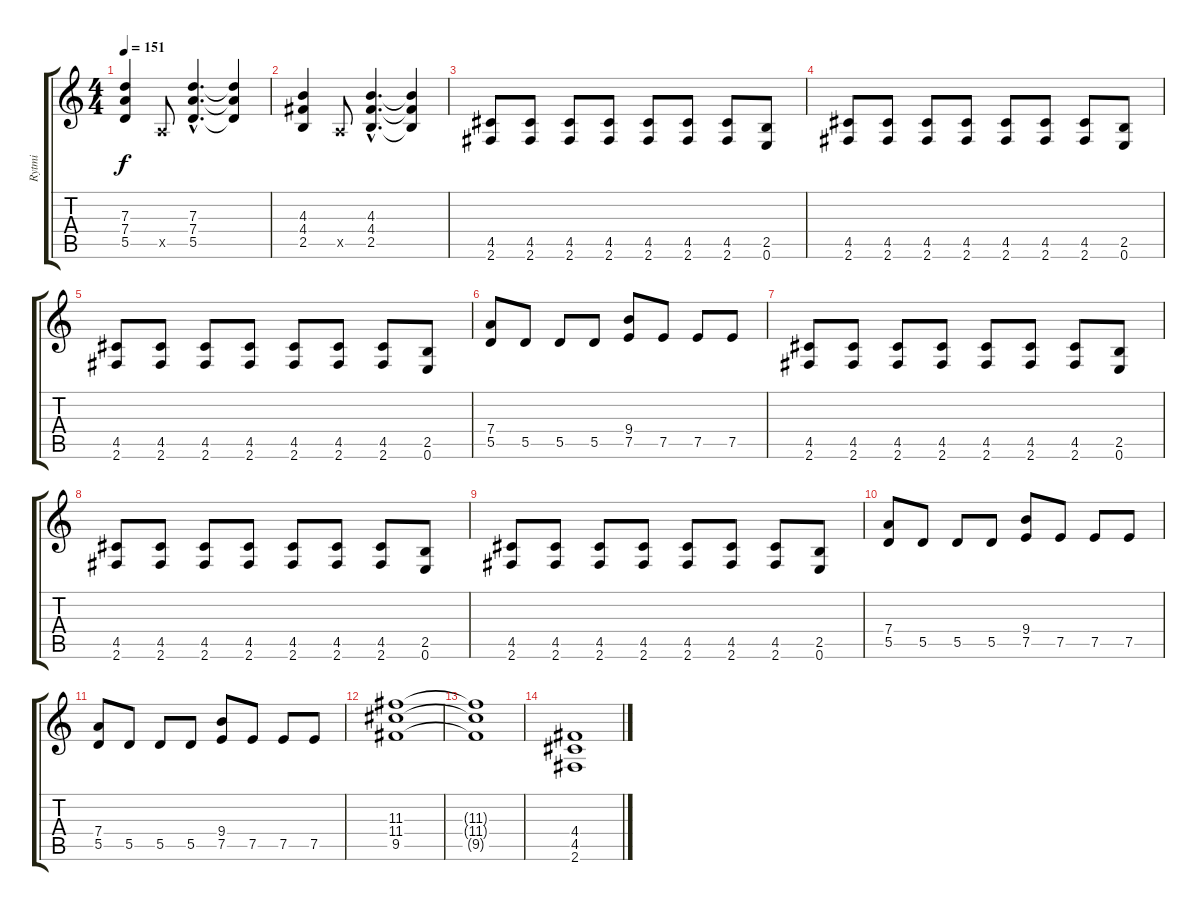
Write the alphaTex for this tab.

\track ("Rytmi" "Rytmi") {instrument distortionguitar}
\staff {score tabs}
\tuning (E4 B3 G3 D3 A2 E2) {hide}
\ts (4 4)
\tempo 151
\clef g2
\ks c
(7.3 7.4 5.5).4{dy f} 0.5{x}.8 (7.3{hac} 7.4{hac} 5.5{hac}).4{d} (7.3{t} 7.4{t} 5.5{t}).4 |
(4.3 4.4 2.5).4 0.5{x}.8 (4.3{hac} 4.4{hac} 2.5{hac}).4{d} (4.3{t} 4.4{t} 2.5{t}).4 |
(4.5 2.6).8 (4.5 2.6).8 (4.5 2.6).8 (4.5 2.6).8 (4.5 2.6).8 (4.5 2.6).8 (4.5 2.6).8 (2.5 0.6).8 |
(4.5 2.6).8 (4.5 2.6).8 (4.5 2.6).8 (4.5 2.6).8 (4.5 2.6).8 (4.5 2.6).8 (4.5 2.6).8 (2.5 0.6).8 |
(4.5 2.6).8 (4.5 2.6).8 (4.5 2.6).8 (4.5 2.6).8 (4.5 2.6).8 (4.5 2.6).8 (4.5 2.6).8 (2.5 0.6).8 |
(7.4 5.5).8 5.5.8 5.5.8 5.5.8 (9.4 7.5).8 7.5.8 7.5.8 7.5.8 |
(4.5 2.6).8 (4.5 2.6).8 (4.5 2.6).8 (4.5 2.6).8 (4.5 2.6).8 (4.5 2.6).8 (4.5 2.6).8 (2.5 0.6).8 |
(4.5 2.6).8 (4.5 2.6).8 (4.5 2.6).8 (4.5 2.6).8 (4.5 2.6).8 (4.5 2.6).8 (4.5 2.6).8 (2.5 0.6).8 |
(4.5 2.6).8 (4.5 2.6).8 (4.5 2.6).8 (4.5 2.6).8 (4.5 2.6).8 (4.5 2.6).8 (4.5 2.6).8 (2.5 0.6).8 |
(7.4 5.5).8 5.5.8 5.5.8 5.5.8 (9.4 7.5).8 7.5.8 7.5.8 7.5.8 |
(7.4 5.5).8 5.5.8 5.5.8 5.5.8 (9.4 7.5).8 7.5.8 7.5.8 7.5.8 |
(11.3 11.4 9.5).1 |
(11.3{t} 11.4{t} 9.5{t}).1 |
(4.4 4.5 2.6).1
